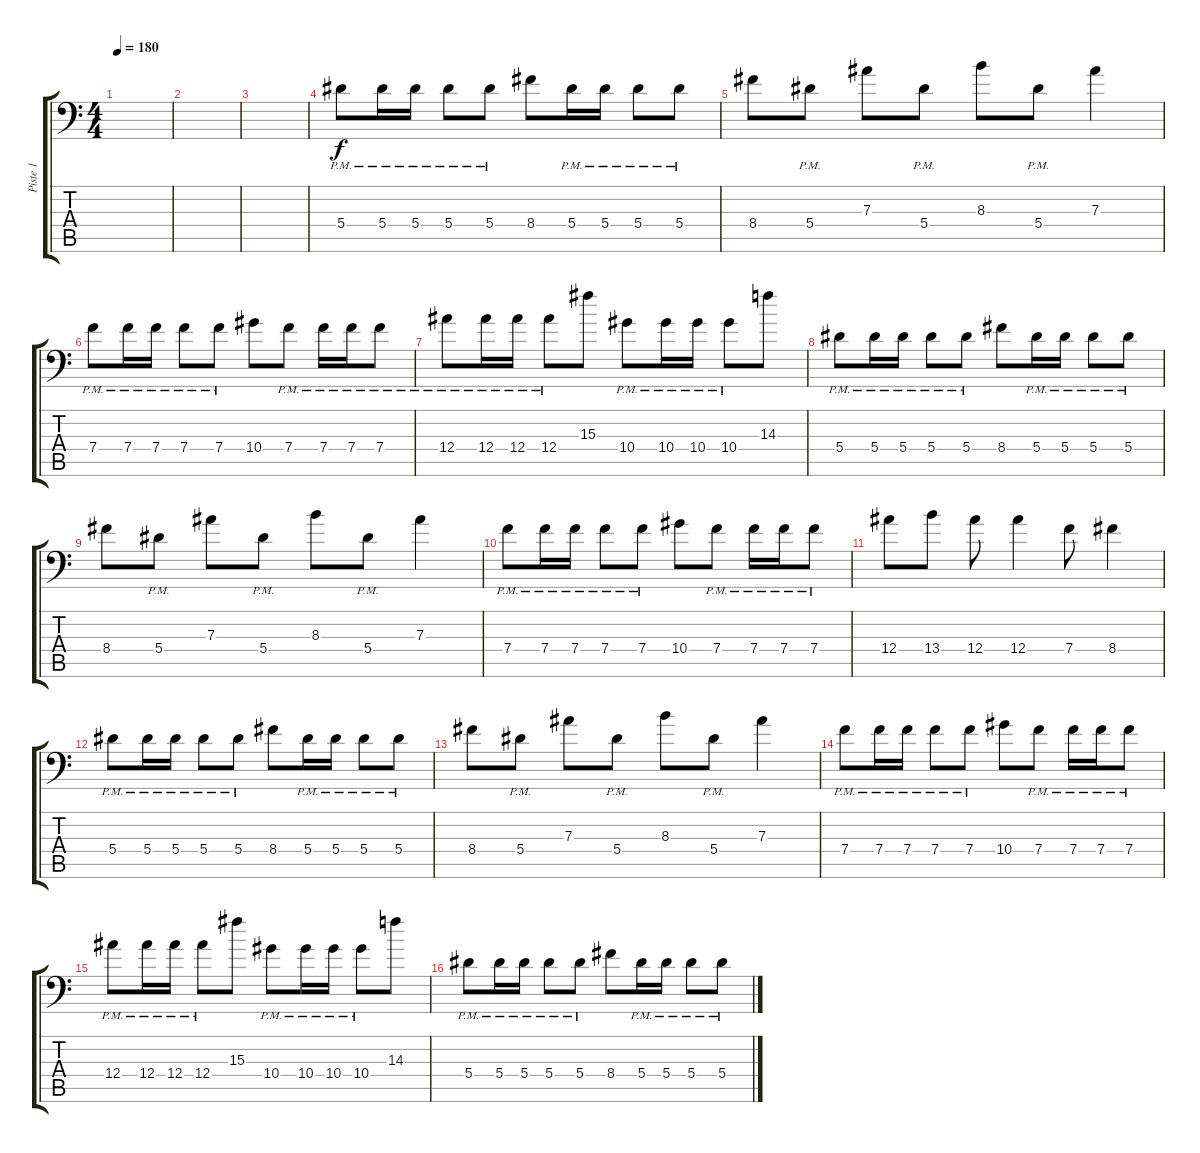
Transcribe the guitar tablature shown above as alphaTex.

\track ("Piste 1" "Piste 1") {instrument distortionguitar}
\staff {score tabs}
\tuning (C4 G3 Eb3 Bb2 F2 Bb1) {hide}
\ts (4 4)
\tempo 180
\clef f4
\ks c
|
|
|
5.4{pm}.8 5.4{pm}.16 5.4{pm}.16 5.4{pm}.8 5.4{pm}.8 8.4.8 5.4{pm}.16 5.4{pm}.16 5.4{pm}.8 5.4{pm}.8 |
8.4.8 5.4{pm}.8 7.3.8 5.4{pm}.8 8.3.8 5.4{pm}.8 7.3.4 |
7.4{pm}.8 7.4{pm}.16 7.4{pm}.16 7.4{pm}.8 7.4{pm}.8 10.4.8 7.4{pm}.8 7.4{pm}.16 7.4{pm}.16 7.4{pm}.8 |
12.4{pm}.8 12.4{pm}.16 12.4{pm}.16 12.4{pm}.8 15.3.8 10.4{pm}.8 10.4{pm}.16 10.4{pm}.16 10.4{pm}.8 14.3.8 |
5.4{pm}.8 5.4{pm}.16 5.4{pm}.16 5.4{pm}.8 5.4{pm}.8 8.4.8 5.4{pm}.16 5.4{pm}.16 5.4{pm}.8 5.4{pm}.8 |
8.4.8 5.4{pm}.8 7.3.8 5.4{pm}.8 8.3.8 5.4{pm}.8 7.3.4 |
7.4{pm}.8 7.4{pm}.16 7.4{pm}.16 7.4{pm}.8 7.4{pm}.8 10.4.8 7.4{pm}.8 7.4{pm}.16 7.4{pm}.16 7.4{pm}.8 |
12.4.8 13.4.8 12.4.8 12.4.4 7.4.8 8.4.4 |
5.4{pm}.8 5.4{pm}.16 5.4{pm}.16 5.4{pm}.8 5.4{pm}.8 8.4.8 5.4{pm}.16 5.4{pm}.16 5.4{pm}.8 5.4{pm}.8 |
8.4.8 5.4{pm}.8 7.3.8 5.4{pm}.8 8.3.8 5.4{pm}.8 7.3.4 |
7.4{pm}.8 7.4{pm}.16 7.4{pm}.16 7.4{pm}.8 7.4{pm}.8 10.4.8 7.4{pm}.8 7.4{pm}.16 7.4{pm}.16 7.4{pm}.8 |
12.4{pm}.8 12.4{pm}.16 12.4{pm}.16 12.4{pm}.8 15.3.8 10.4{pm}.8 10.4{pm}.16 10.4{pm}.16 10.4{pm}.8 14.3.8 |
5.4{pm}.8 5.4{pm}.16 5.4{pm}.16 5.4{pm}.8 5.4{pm}.8 8.4.8 5.4{pm}.16 5.4{pm}.16 5.4{pm}.8 5.4{pm}.8
